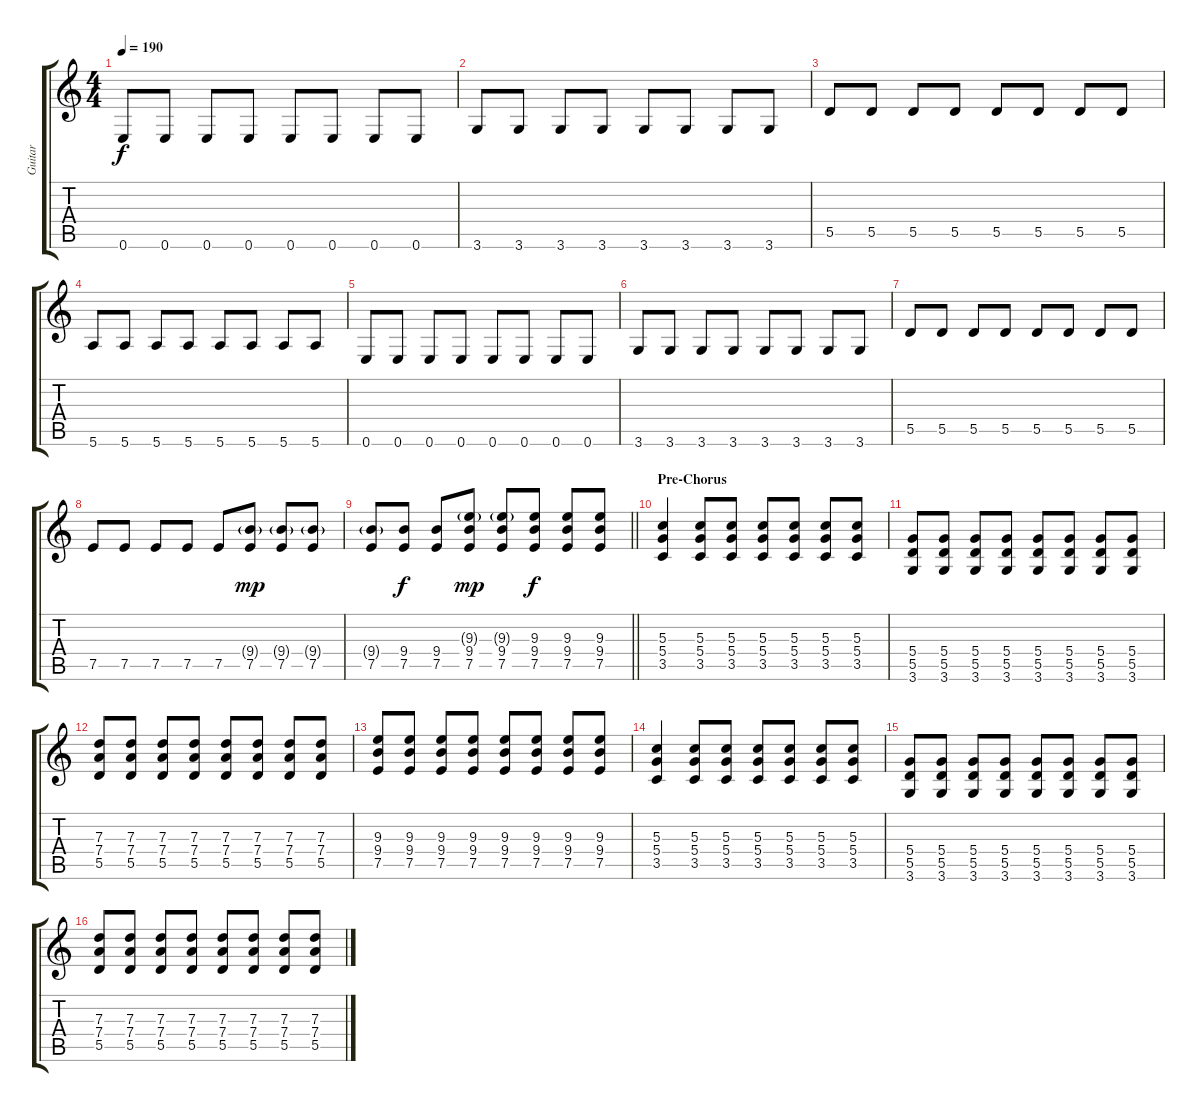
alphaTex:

\track ("Guitar" "Guitar") {instrument distortionguitar}
\staff {score tabs}
\tuning (E4 B3 G3 D3 A2 E2) {hide}
\ts (4 4)
\tempo 190
\clef g2
\ks c
0.6.8{dy f} 0.6.8 0.6.8 0.6.8 0.6.8 0.6.8 0.6.8 0.6.8 |
3.6.8 3.6.8 3.6.8 3.6.8 3.6.8 3.6.8 3.6.8 3.6.8 |
5.5.8 5.5.8 5.5.8 5.5.8 5.5.8 5.5.8 5.5.8 5.5.8 |
5.6.8 5.6.8 5.6.8 5.6.8 5.6.8 5.6.8 5.6.8 5.6.8 |
0.6.8 0.6.8 0.6.8 0.6.8 0.6.8 0.6.8 0.6.8 0.6.8 |
3.6.8 3.6.8 3.6.8 3.6.8 3.6.8 3.6.8 3.6.8 3.6.8 |
5.5.8 5.5.8 5.5.8 5.5.8 5.5.8 5.5.8 5.5.8 5.5.8 |
7.5.8 7.5.8 7.5.8 7.5.8 7.5.8 (9.4{g} 7.5).8{dy mp} (9.4{g} 7.5).8 (9.4{g} 7.5).8 |
\barLineRight lightlight
(9.4{g} 7.5).8 (9.4 7.5).8{dy f} (9.4 7.5).8 (9.3{g} 9.4 7.5).8{dy mp} (9.3{g} 9.4 7.5).8 (9.3 9.4 7.5).8{dy f} (9.3 9.4 7.5).8 (9.3 9.4 7.5).8 |
\section ("" "Pre-Chorus")
(5.3 5.4 3.5).4 (5.3 5.4 3.5).8 (5.3 5.4 3.5).8 (5.3 5.4 3.5).8 (5.3 5.4 3.5).8 (5.3 5.4 3.5).8 (5.3 5.4 3.5).8 |
(5.4 5.5 3.6).8 (5.4 5.5 3.6).8 (5.4 5.5 3.6).8 (5.4 5.5 3.6).8 (5.4 5.5 3.6).8 (5.4 5.5 3.6).8 (5.4 5.5 3.6).8 (5.4 5.5 3.6).8 |
(7.3 7.4 5.5).8 (7.3 7.4 5.5).8 (7.3 7.4 5.5).8 (7.3 7.4 5.5).8 (7.3 7.4 5.5).8 (7.3 7.4 5.5).8 (7.3 7.4 5.5).8 (7.3 7.4 5.5).8 |
(9.3 9.4 7.5).8 (9.3 9.4 7.5).8 (9.3 9.4 7.5).8 (9.3 9.4 7.5).8 (9.3 9.4 7.5).8 (9.3 9.4 7.5).8 (9.3 9.4 7.5).8 (9.3 9.4 7.5).8 |
(5.3 5.4 3.5).4 (5.3 5.4 3.5).8 (5.3 5.4 3.5).8 (5.3 5.4 3.5).8 (5.3 5.4 3.5).8 (5.3 5.4 3.5).8 (5.3 5.4 3.5).8 |
(5.4 5.5 3.6).8 (5.4 5.5 3.6).8 (5.4 5.5 3.6).8 (5.4 5.5 3.6).8 (5.4 5.5 3.6).8 (5.4 5.5 3.6).8 (5.4 5.5 3.6).8 (5.4 5.5 3.6).8 |
(7.3 7.4 5.5).8 (7.3 7.4 5.5).8 (7.3 7.4 5.5).8 (7.3 7.4 5.5).8 (7.3 7.4 5.5).8 (7.3 7.4 5.5).8 (7.3 7.4 5.5).8 (7.3 7.4 5.5).8
